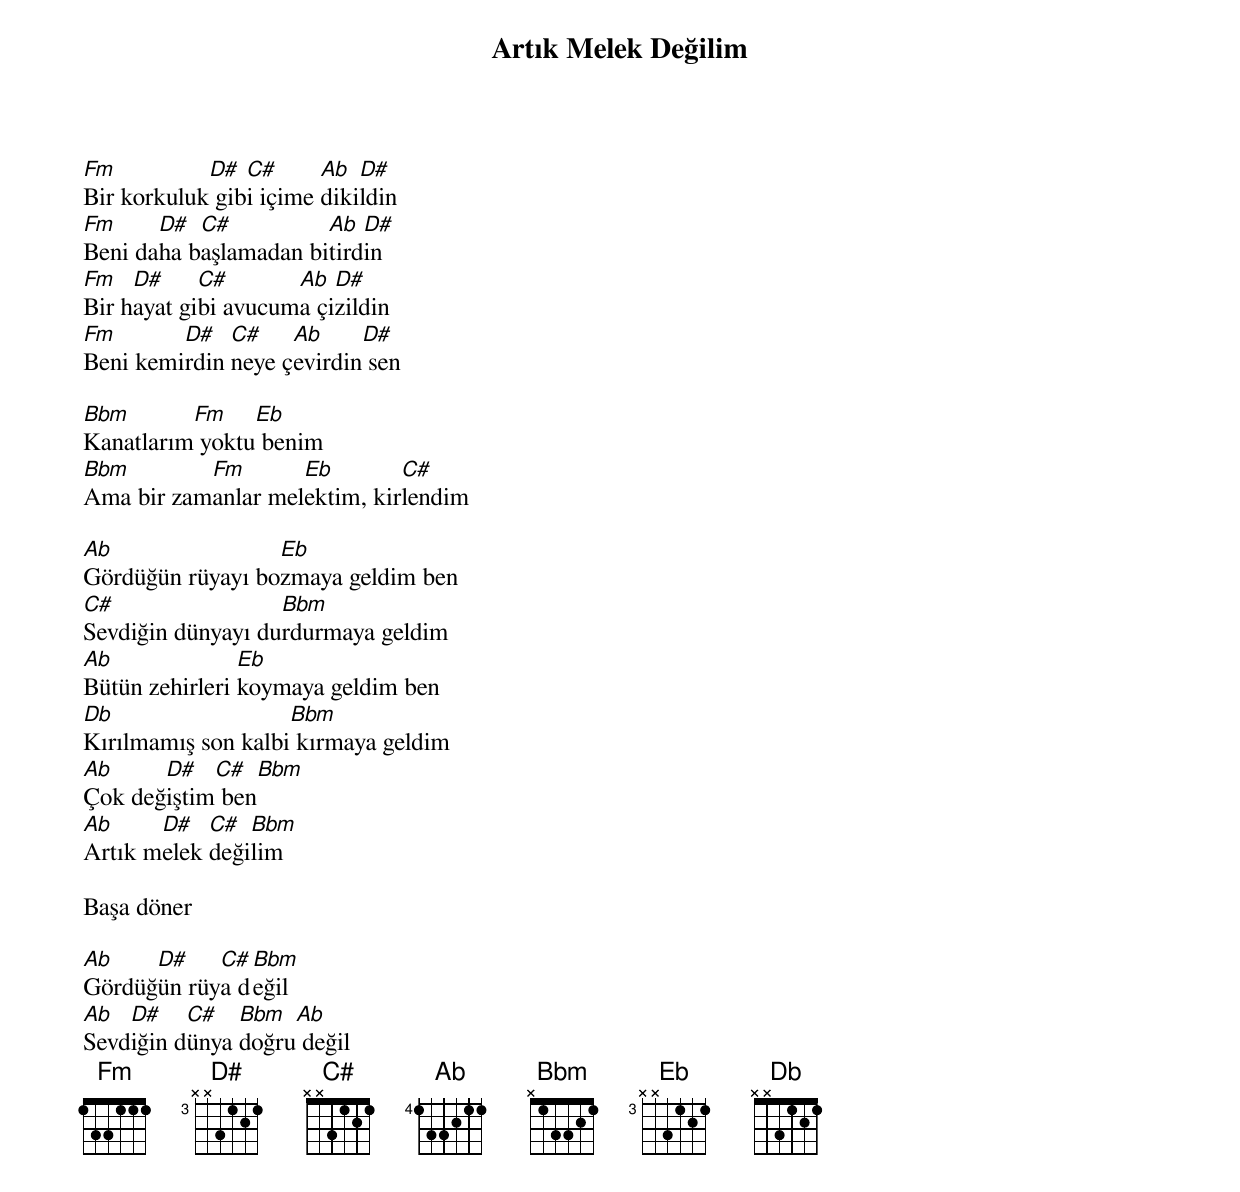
{title: Artık Melek Değilim}
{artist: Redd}

Fm          D#  C#      Ab  D#
Bir korkuluk gibi içime dikildin
Fm     D#  C#          Ab  D#
Beni daha başlamadan bitirdin
Fm   D#     C#       Ab  D#
Bir hayat gibi avucuma çizildin
Fm       D#   C#    Ab     D#
Beni kemirdin neye çevirdin sen

Bbm       Fm    Eb
Kanatlarım yoktu benim
Bbm        Fm       Eb        C#
Ama bir zamanlar melektim, kirlendim

Ab                Eb
Gördüğün rüyayı bozmaya geldim ben
C#                 Bbm
Sevdiğin dünyayı durdurmaya geldim
Ab              Eb
Bütün zehirleri koymaya geldim ben
Db                  Bbm
Kırılmamış son kalbi kırmaya geldim
Ab     D#   C#  Bbm
Çok değiştim ben
Ab     D#   C#  Bbm
Artık melek değilim

Başa döner

Ab    D#    C# Bbm
Gördüğün rüya değil
Ab  D#    C#   Bbm  Ab
Sevdiğin dünya doğru değil
